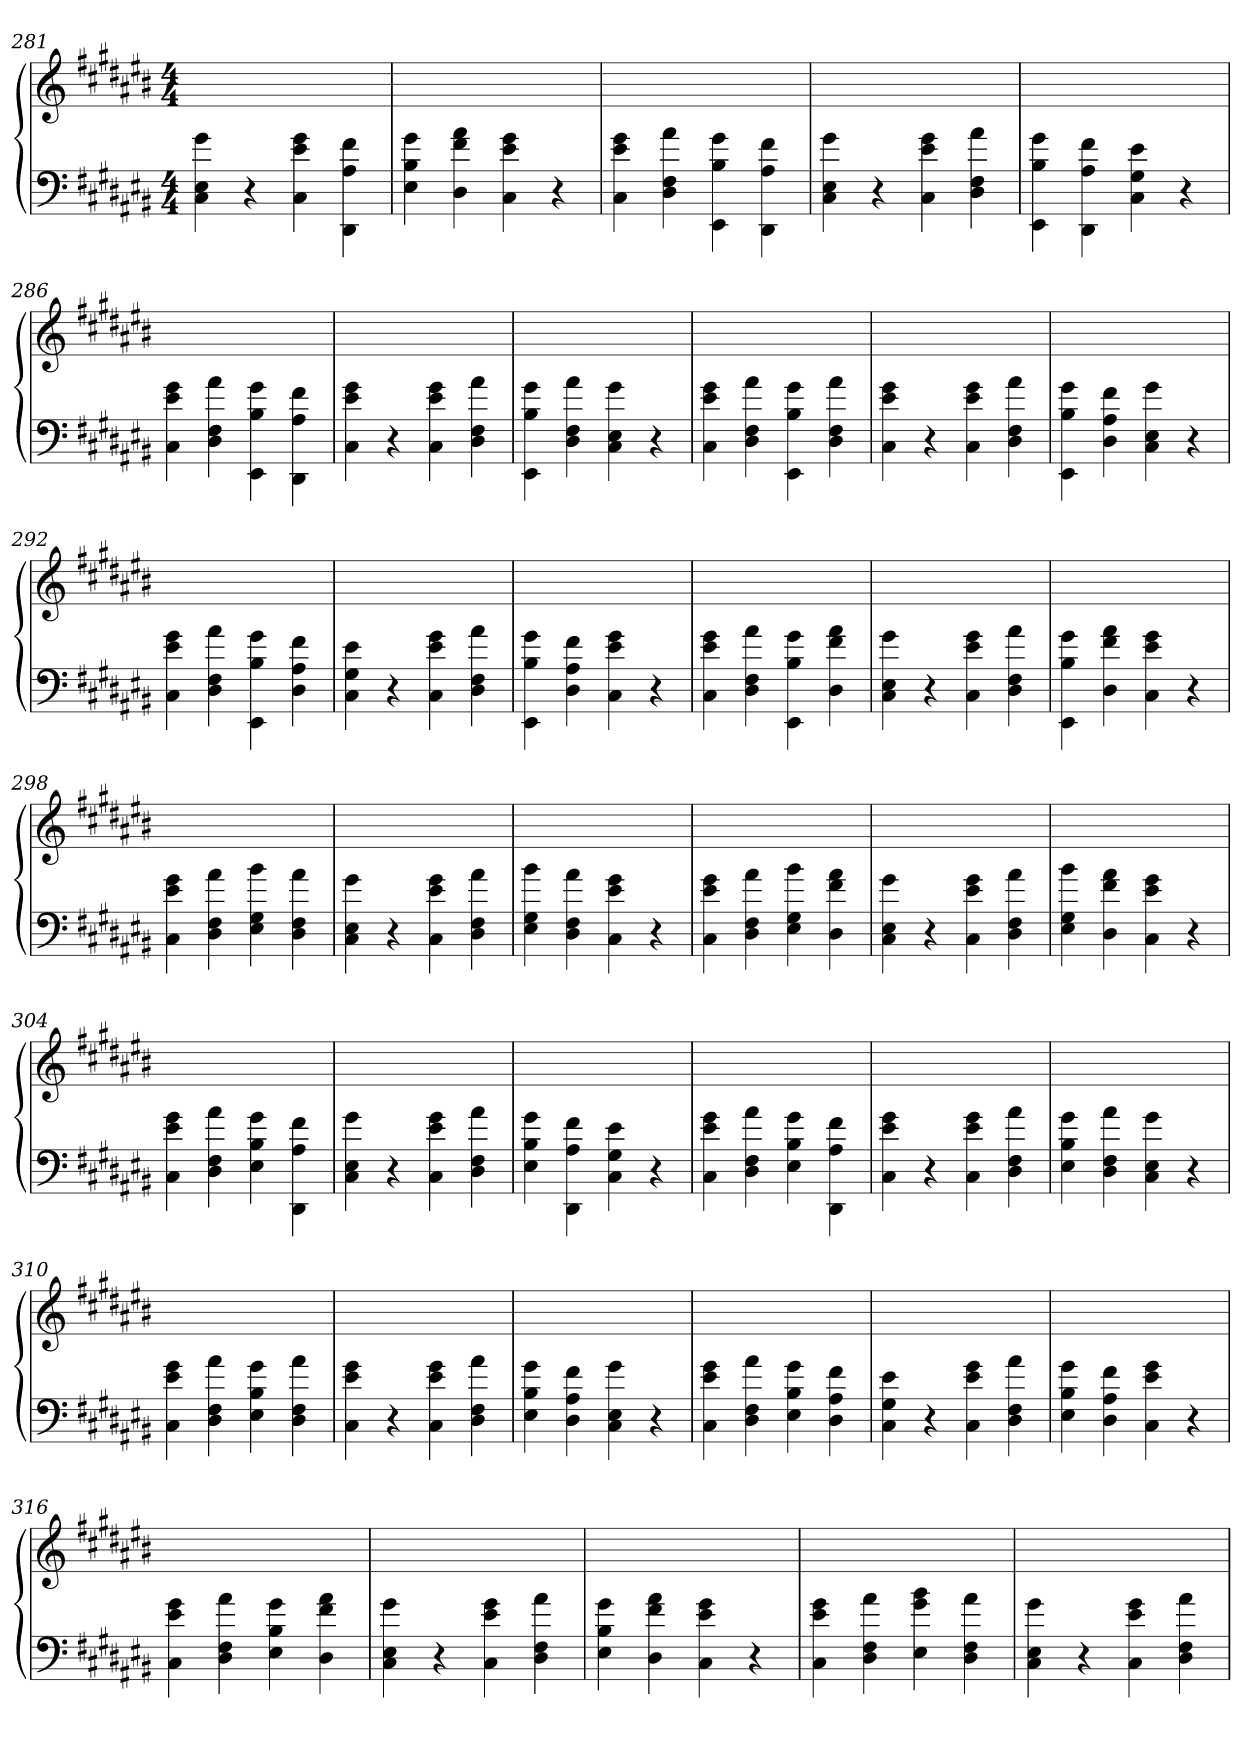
**kern	**kern
*part2	*part1
*staff2	*staff1
*clefF4	*clefG2
*k[f#c#g#d#a#e#b#]	*k[f#c#g#d#a#e#b#]
*C#:	*C#:
*M4/4	*M4/4
=281	=281
4C# 4E# 4g#	1ryy
4r	.
4C# 4e# 4g#	.
4DD# 4A# 4f#	.
=282	=282
4E# 4B# 4g#	1ryy
4D# 4f# 4a#	.
4C# 4e# 4g#	.
4r	.
=283	=283
4C# 4e# 4g#	1ryy
4D# 4F# 4a#	.
4EE# 4B# 4g#	.
4DD# 4A# 4f#	.
=284	=284
4C# 4E# 4g#	1ryy
4r	.
4C# 4e# 4g#	.
4D# 4F# 4a#	.
=285	=285
4EE# 4B# 4g#	1ryy
4DD# 4A# 4f#	.
4C# 4G# 4e#	.
4r	.
=286	=286
4C# 4e# 4g#	1ryy
4D# 4F# 4a#	.
4EE# 4B# 4g#	.
4DD# 4A# 4f#	.
=287	=287
4C# 4e# 4g#	1ryy
4r	.
4C# 4e# 4g#	.
4D# 4F# 4a#	.
=288	=288
4EE# 4B# 4g#	1ryy
4D# 4F# 4a#	.
4C# 4E# 4g#	.
4r	.
=289	=289
4C# 4e# 4g#	1ryy
4D# 4F# 4a#	.
4EE# 4B# 4g#	.
4D# 4F# 4a#	.
=290	=290
4C# 4e# 4g#	1ryy
4r	.
4C# 4e# 4g#	.
4D# 4F# 4a#	.
=291	=291
4EE# 4B# 4g#	1ryy
4D# 4A# 4f#	.
4C# 4E# 4g#	.
4r	.
=292	=292
4C# 4e# 4g#	1ryy
4D# 4F# 4a#	.
4EE# 4B# 4g#	.
4D# 4A# 4f#	.
=293	=293
4C# 4G# 4e#	1ryy
4r	.
4C# 4e# 4g#	.
4D# 4F# 4a#	.
=294	=294
4EE# 4B# 4g#	1ryy
4D# 4A# 4f#	.
4C# 4e# 4g#	.
4r	.
=295	=295
4C# 4e# 4g#	1ryy
4D# 4F# 4a#	.
4EE# 4B# 4g#	.
4D# 4f# 4a#	.
=296	=296
4C# 4E# 4g#	1ryy
4r	.
4C# 4e# 4g#	.
4D# 4F# 4a#	.
=297	=297
4EE# 4B# 4g#	1ryy
4D# 4f# 4a#	.
4C# 4e# 4g#	.
4r	.
=298	=298
4C# 4e# 4g#	1ryy
4D# 4F# 4a#	.
4E# 4G# 4b#	.
4D# 4F# 4a#	.
=299	=299
4C# 4E# 4g#	1ryy
4r	.
4C# 4e# 4g#	.
4D# 4F# 4a#	.
=300	=300
4E# 4G# 4b#	1ryy
4D# 4F# 4a#	.
4C# 4e# 4g#	.
4r	.
=301	=301
4C# 4e# 4g#	1ryy
4D# 4F# 4a#	.
4E# 4G# 4b#	.
4D# 4f# 4a#	.
=302	=302
4C# 4E# 4g#	1ryy
4r	.
4C# 4e# 4g#	.
4D# 4F# 4a#	.
=303	=303
4E# 4G# 4b#	1ryy
4D# 4f# 4a#	.
4C# 4e# 4g#	.
4r	.
=304	=304
4C# 4e# 4g#	1ryy
4D# 4F# 4a#	.
4E# 4B# 4g#	.
4DD# 4A# 4f#	.
=305	=305
4C# 4E# 4g#	1ryy
4r	.
4C# 4e# 4g#	.
4D# 4F# 4a#	.
=306	=306
4E# 4B# 4g#	1ryy
4DD# 4A# 4f#	.
4C# 4G# 4e#	.
4r	.
=307	=307
4C# 4e# 4g#	1ryy
4D# 4F# 4a#	.
4E# 4B# 4g#	.
4DD# 4A# 4f#	.
=308	=308
4C# 4e# 4g#	1ryy
4r	.
4C# 4e# 4g#	.
4D# 4F# 4a#	.
=309	=309
4E# 4B# 4g#	1ryy
4D# 4F# 4a#	.
4C# 4E# 4g#	.
4r	.
=310	=310
4C# 4e# 4g#	1ryy
4D# 4F# 4a#	.
4E# 4B# 4g#	.
4D# 4F# 4a#	.
=311	=311
4C# 4e# 4g#	1ryy
4r	.
4C# 4e# 4g#	.
4D# 4F# 4a#	.
=312	=312
4E# 4B# 4g#	1ryy
4D# 4A# 4f#	.
4C# 4E# 4g#	.
4r	.
=313	=313
4C# 4e# 4g#	1ryy
4D# 4F# 4a#	.
4E# 4B# 4g#	.
4D# 4A# 4f#	.
=314	=314
4C# 4G# 4e#	1ryy
4r	.
4C# 4e# 4g#	.
4D# 4F# 4a#	.
=315	=315
4E# 4B# 4g#	1ryy
4D# 4A# 4f#	.
4C# 4e# 4g#	.
4r	.
=316	=316
4C# 4e# 4g#	1ryy
4D# 4F# 4a#	.
4E# 4B# 4g#	.
4D# 4f# 4a#	.
=317	=317
4C# 4E# 4g#	1ryy
4r	.
4C# 4e# 4g#	.
4D# 4F# 4a#	.
=318	=318
4E# 4B# 4g#	1ryy
4D# 4f# 4a#	.
4C# 4e# 4g#	.
4r	.
=319	=319
4C# 4e# 4g#	1ryy
4D# 4F# 4a#	.
4E# 4g# 4b#	.
4D# 4F# 4a#	.
=320	=320
4C# 4E# 4g#	1ryy
4r	.
4C# 4e# 4g#	.
4D# 4F# 4a#	.
=	=
*-	*-
